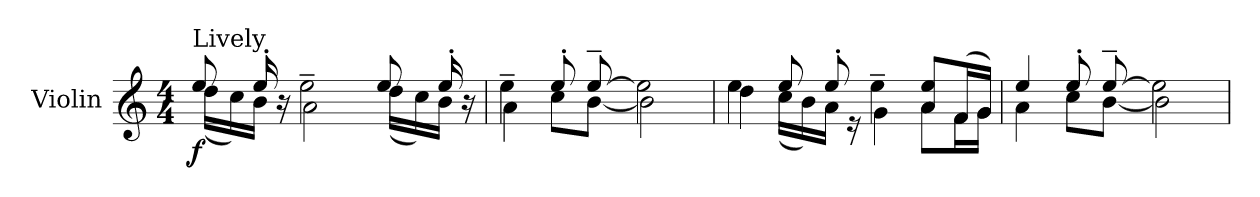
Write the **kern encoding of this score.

**kern	**dynam
*part1	*part1
*staff1	*staff1
*I"Violin	*
*I'Vln.	*
*clefG2	*
*k[]	*
*M4/4	*
*MM160	*
=1	=1
*^	*
!LO:TX:a:t=Lively	!	!
!	!	!LO:DY:b
8ee/	(16dd\LL	f
.	16cc\)	.
16ee'/	16b\JJ	.
16ryy	16r	.
2ee~\	2a\	.
8ee/	(16dd\LL	.
.	16cc\)	.
16ee'/	16b\JJ	.
16ryy	16r	.
=2	=2	=2
4ee~\	4a\	.
8ee'/	8cc\L	.
[8ee~/	[8b\J	.
2ee\]	2b\]	.
=3	=3	=3
4ee\	4dd\	.
8ee/	(16cc\LL	.
.	16b\)	.
8ee'/	16a\JJ	.
.	16r	.
4ee~\	4g\	.
8a/ 8ee/L	8a\L	.
(16f/L	16f\L	.
16g/JJ)	16g\JJ	.
=4	=4	=4
4ee/	4a\	.
8ee'/	8cc\L	.
[>8ee~/	[8b\J	.
2ee\]	2b\]	.
*v	*v	*
=	=
*-	*-
